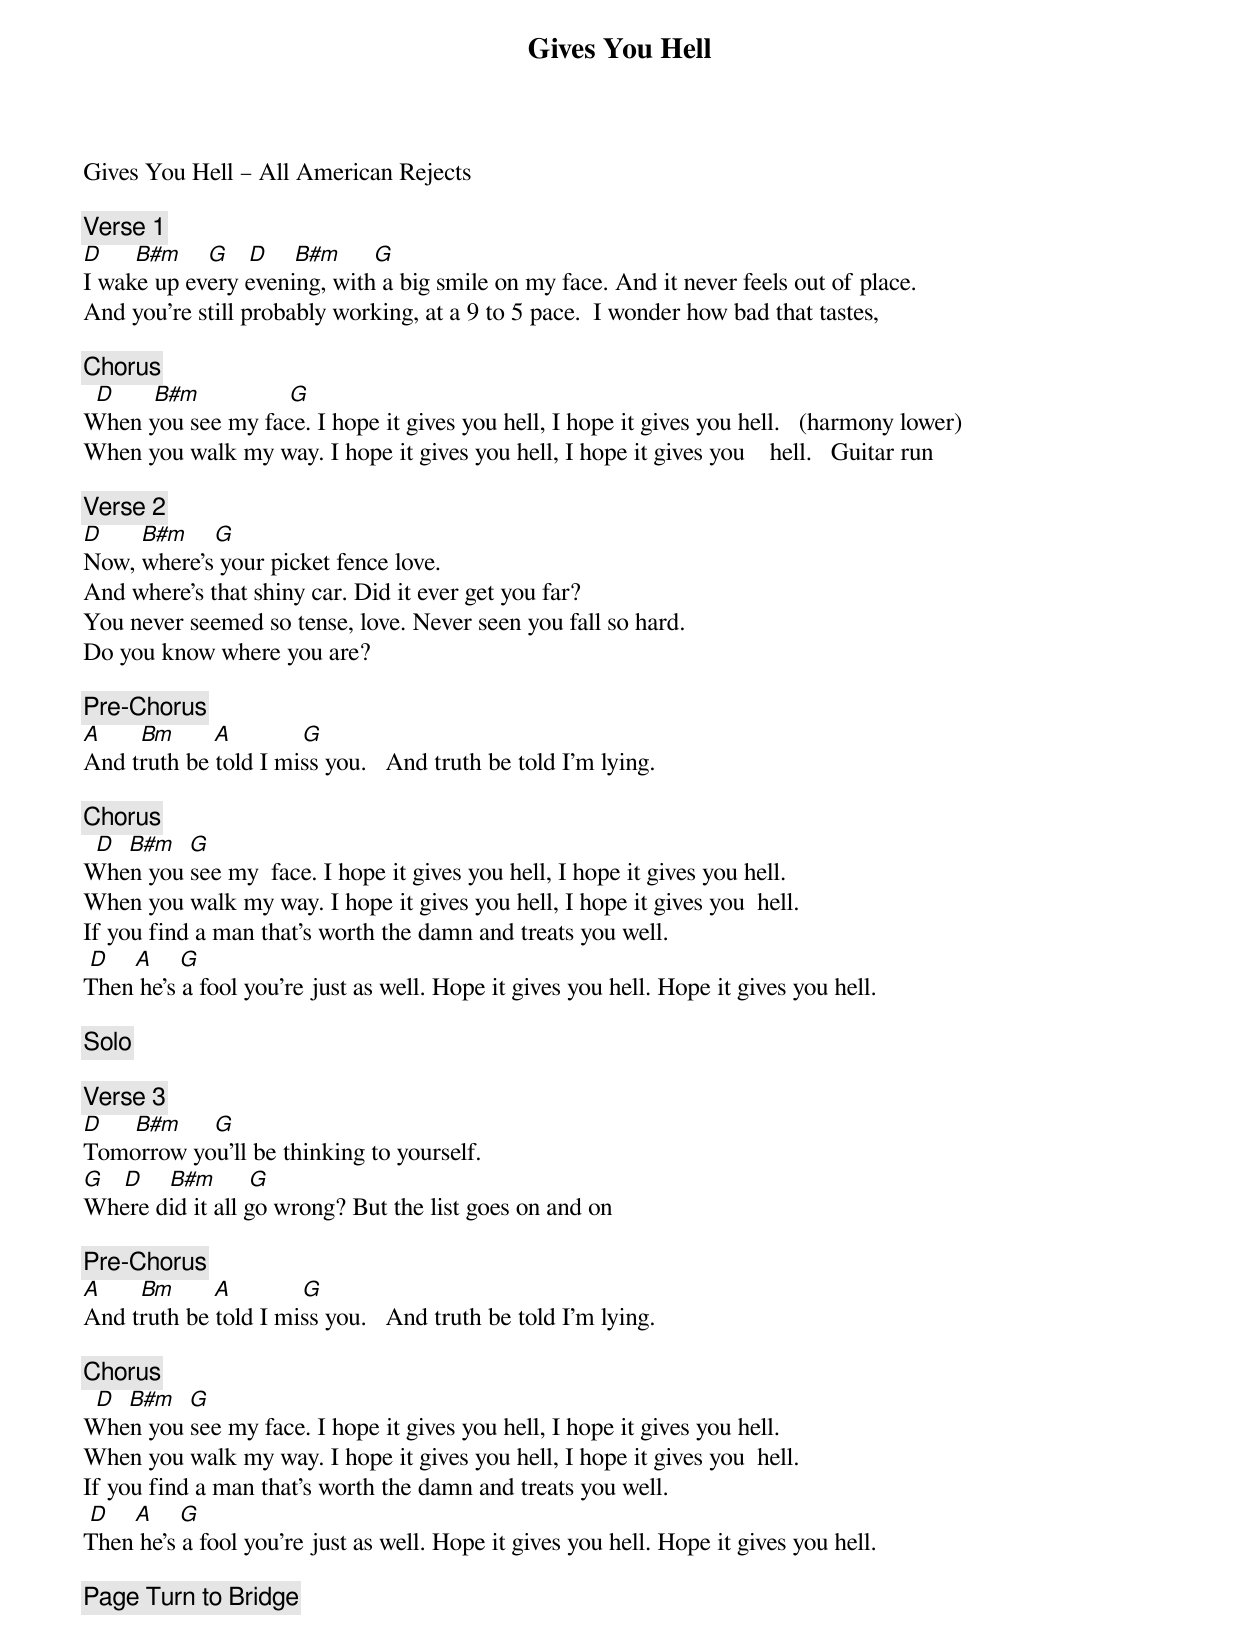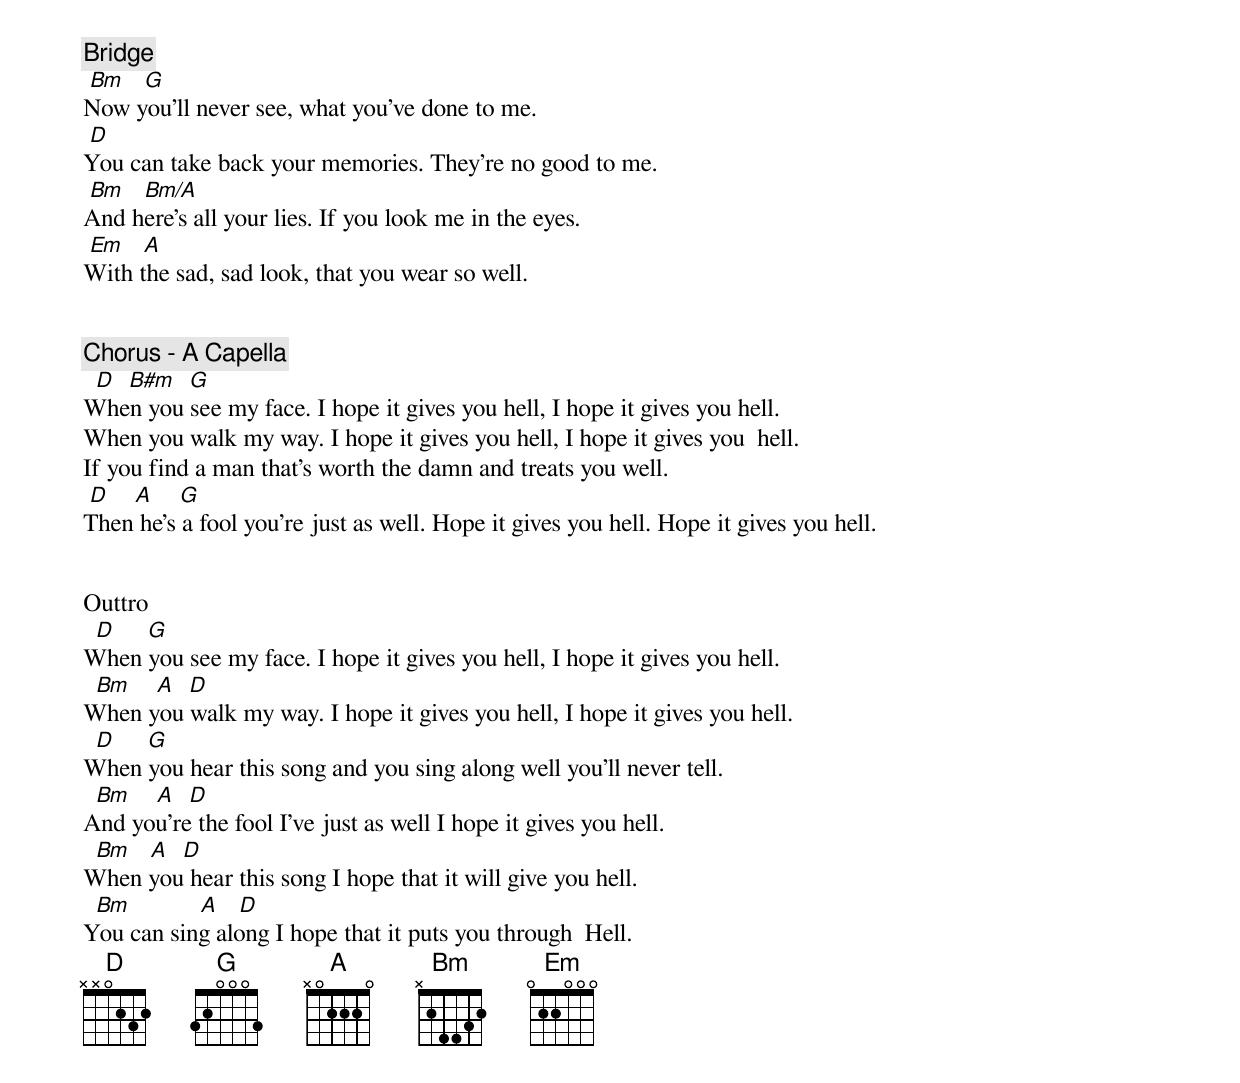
{title: Gives You Hell}
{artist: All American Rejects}
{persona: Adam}
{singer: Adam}
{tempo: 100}
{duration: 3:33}
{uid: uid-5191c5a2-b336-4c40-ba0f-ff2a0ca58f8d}
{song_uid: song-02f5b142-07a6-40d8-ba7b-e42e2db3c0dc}



Gives You Hell – All American Rejects

{comment: Verse 1}
[D]   		[B#m]   	[G]			[D]   	[B#m]   		[G]
I wake up every evening, with a big smile on my face. And it never feels out of place.
And you're still probably working, at a 9 to 5 pace.  I wonder how bad that tastes,

{comment: Chorus}
		[D]   			[B#m]   		         [G]
When you see my face. I hope it gives you hell, I hope it gives you hell.  	(harmony lower)
When you walk my way. I hope it gives you hell, I hope it gives you    hell.   Guitar run

{comment: Verse 2}
[D]   			[B#m]   	[G]
Now, where's your picket fence love.
And where's that shiny car. Did it ever get you far?
You never seemed so tense, love. Never seen you fall so hard.
Do you know where you are?

{comment: Pre-Chorus}
[A]    		[Bm]   			[A]   	       [G]
And truth be told I miss you.  	And truth be told I'm lying.

{comment: Chorus}
		[D]		[B#m]		[G]
When you see my  face. I hope it gives you hell, I hope it gives you hell.
When you walk my way. I hope it gives you hell, I hope it gives you 	hell.
If you find a man that's worth the damn and treats you well.
	[D]  		[A] 			[G]
Then he's a fool you're just as well. Hope it gives you hell. Hope it gives you hell.

{comment: Solo}

{comment: Verse 3}
[D]   		[B#m]   		[G]
Tomorrow you'll be thinking to yourself.
[G]			[D]   	[B#m]   		[G]
Where did it all go wrong? But the list goes on and on

{comment: Pre-Chorus}
[A]    		[Bm]   			[A]   	       [G]
And truth be told I miss you.  	And truth be told I'm lying.

{comment: Chorus}
		[D]		[B#m]		[G]
When you see my face. I hope it gives you hell, I hope it gives you hell.
When you walk my way. I hope it gives you hell, I hope it gives you 	hell.
If you find a man that's worth the damn and treats you well.
	[D]  		[A] 			[G]
Then he's a fool you're just as well. Hope it gives you hell. Hope it gives you hell.

{comment: Page Turn to Bridge}


{comment: Bridge}
	[Bm]			[G]
Now you'll never see, what you've done to me.
	[D]
You can take back your memories. They're no good to me.
	[Bm]			[Bm/A]
And here's all your lies. If you look me in the eyes.
	[Em]			[A]
With the sad, sad look, that you wear so well.


{comment: Chorus - A Capella}
		[D]		[B#m]		[G]
When you see my face. I hope it gives you hell, I hope it gives you hell.
When you walk my way. I hope it gives you hell, I hope it gives you 	hell.
If you find a man that's worth the damn and treats you well.
	[D]  		[A] 			[G]
Then he's a fool you're just as well. Hope it gives you hell. Hope it gives you hell.


Outtro
		[D]					[G]
When you see my face. I hope it gives you hell, I hope it gives you hell.
		[Bm] 			[A]		[D]
When you walk my way. I hope it gives you hell, I hope it gives you hell.
		[D]					[G]
When you hear this song and you sing along well you'll never tell.
		[Bm] 			[A]		[D]
And you're the fool I've just as well I hope it gives you hell.
		[Bm] 		[A]		[D]
When you hear this song I hope that it will give you hell.
		[Bm] 	         [A]			[D]
You can sing along I hope that it puts you through  Hell.
